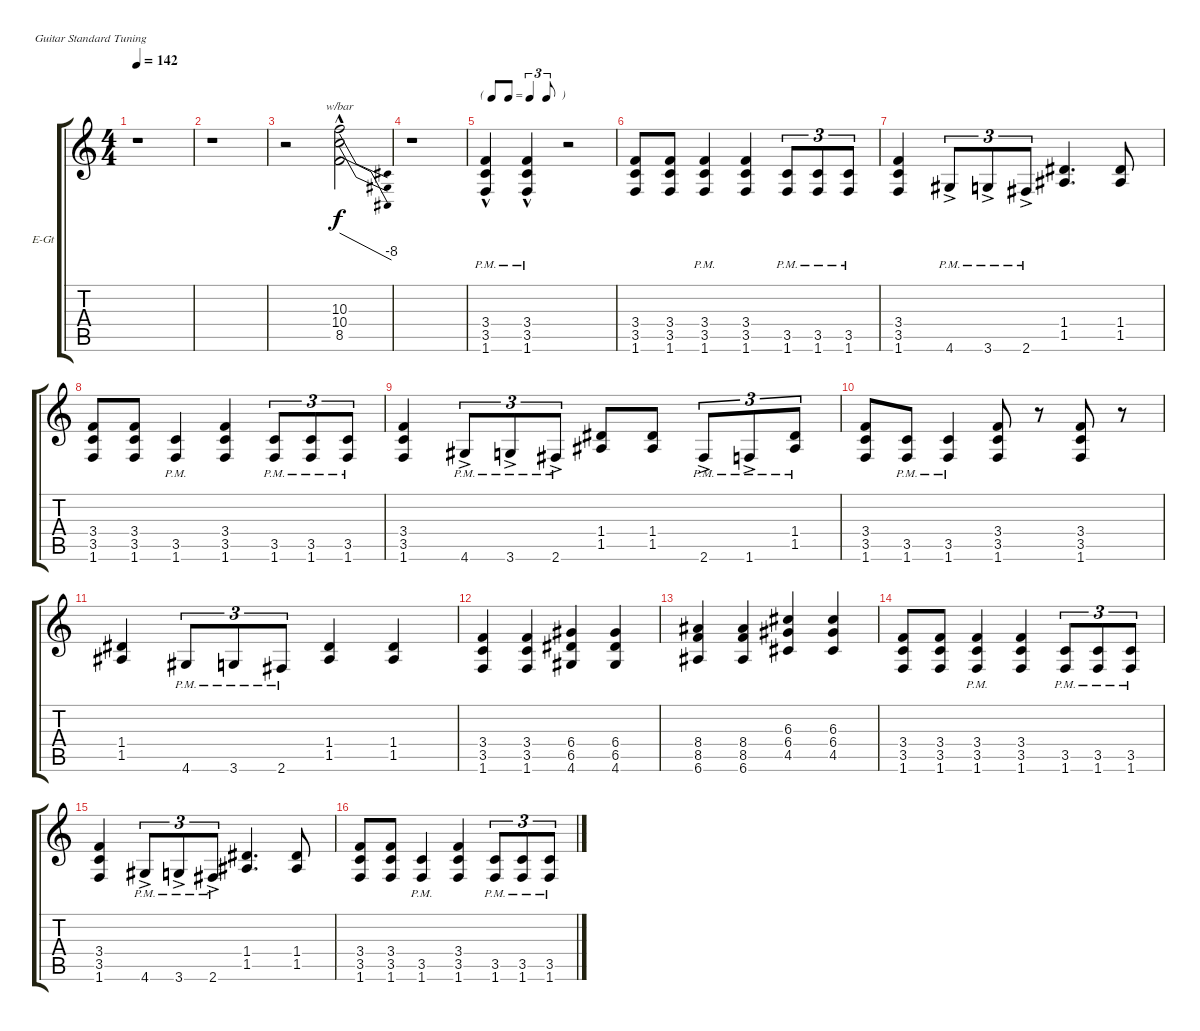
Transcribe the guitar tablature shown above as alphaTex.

\defaultSystemsLayout 4
\bracketExtendMode groupsimilarinstruments
\firstSystemTrackNameOrientation horizontal
\otherSystemsTrackNameOrientation horizontal
\track ("Rhytm Guitar" "E-Gt") {instrument overdrivenguitar}
\staff {score tabs}
\tuning (E4 B3 G3 D3 A2 E2)
\ts (4 4)
\tempo 142
\clef g2
\ks c
r.1{dy ff} |
r.1 |
r.2 (8.5{hac} 10.4{hac} 10.3{hac}).2{tbe (dive default 0 0 37.199999999999996 -32) dy f} |
r.1 |
\tf triplet8th
(1.6{hac pm} 3.5{hac pm} 3.4{hac pm}).4 (1.6{hac pm} 3.4{hac pm} 3.5{hac pm}).4 r.2 |
(1.6 3.5 3.4).8 (1.6 3.5 3.4).8 (1.6{pm} 3.4{pm} 3.5{pm}).4 (1.6 3.5 3.4).4 (1.6{pm} 3.5{pm}).8{tu (3 2)} (1.6{pm} 3.5{pm}).8{tu (3 2)} (1.6{pm} 3.5{pm}).8{tu (3 2)} |
(1.6 3.5 3.4).4 4.6{ac pm}.8{tu (3 2)} 3.6{ac pm}.8{tu (3 2)} 2.6{ac pm}.8{tu (3 2)} (1.5 1.4).4{d} (1.4 1.5).8 |
(1.6 3.5 3.4).8 (1.6 3.5 3.4).8 (1.6{pm} 3.5{pm}).4 (1.6 3.5 3.4).4 (1.6{pm} 3.5{pm}).8{tu (3 2)} (1.6{pm} 3.5{pm}).8{tu (3 2)} (1.6{pm} 3.5{pm}).8{tu (3 2)} |
(1.6 3.5 3.4).4 4.6{ac pm}.8{tu (3 2)} 3.6{ac pm}.8{tu (3 2)} 2.6{ac pm}.8{tu (3 2)} (1.5 1.4).8 (1.4 1.5).8 2.6{ac pm}.8{tu (3 2)} 1.6{ac pm}.8{tu (3 2)} (1.5{pm} 1.4{pm}).8{tu (3 2)} |
(1.6 3.5 3.4).8 (1.6{pm} 3.5{pm}).8 (1.6{pm} 3.5{pm}).4 (1.6 3.5 3.4).8 r.8 (1.6 3.5 3.4).8 r.8 |
(1.5 1.4).4 4.6{pm}.8{tu (3 2)} 3.6{pm}.8{tu (3 2)} 2.6{pm}.8{tu (3 2)} (1.5 1.4).4 (1.4 1.5).4 |
(1.6 3.5 3.4).4 (1.6 3.5 3.4).4 (4.6 6.5 6.4).4 (4.6 6.5 6.4).4 |
(6.6 8.5 8.4).4 (6.6 8.5 8.4).4 (4.5 6.4 6.3).4 (4.5 6.3 6.4).4 |
(1.6 3.5 3.4).8 (1.6 3.5 3.4).8 (1.6{pm} 3.4{pm} 3.5{pm}).4 (1.6 3.5 3.4).4 (1.6{pm} 3.5{pm}).8{tu (3 2)} (1.6{pm} 3.5{pm}).8{tu (3 2)} (1.6{pm} 3.5{pm}).8{tu (3 2)} |
(1.6 3.5 3.4).4 4.6{ac pm}.8{tu (3 2)} 3.6{ac pm}.8{tu (3 2)} 2.6{ac pm}.8{tu (3 2)} (1.5 1.4).4{d} (1.4 1.5).8 |
(1.6 3.5 3.4).8 (1.6 3.5 3.4).8 (1.6{pm} 3.5{pm}).4 (1.6 3.5 3.4).4 (1.6{pm} 3.5{pm}).8{tu (3 2)} (1.6{pm} 3.5{pm}).8{tu (3 2)} (1.6{pm} 3.5{pm}).8{tu (3 2)}
